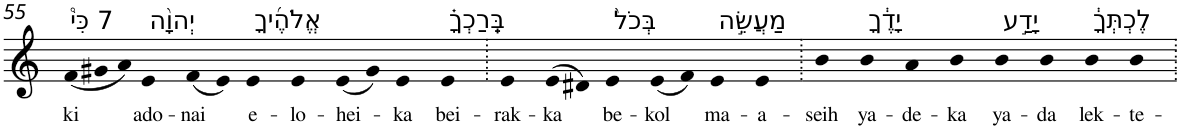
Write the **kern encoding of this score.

**kern	**text
*part1	*part1
*staff1	*staff1
*I"Piano	*
*I'Pno	*
!!LO:PB:g=z
*clefG2	*
*k[]	*
=55	=55
!LO:TX:a:t=7 כִּי֩	!
!	!LO:LY:b
(12f	ki
12g#X	.
12a)	.
!LO:TX:a:t=יְהוָ֨ה	!
!	!LO:LY:b
4e	ado-
!	!LO:LY:b
(8f	-nai
8e)	.
!LO:TX:a:t=אֱלֹהֶ֜יךָ	!
!	!LO:LY:b
4e	e-
!	!LO:LY:b
4e	-lo-
!	!LO:LY:b
(8e	-hei-
8g#)	.
!	!LO:LY:b
4e	-ka
!LO:TX:a:t=בֵּֽרַכְךָ֗	!
!	!LO:LY:b
4e	bei-
=56.	=56.
!	!LO:LY:b
4e	-rak-
!	!LO:LY:b
(>8e	-ka
8d#X)	.
!LO:TX:a:t=בְּכֹל֙	!
!	!LO:LY:b
4e	be-
!	!LO:LY:b
(8e	-kol
8f)	.
!LO:TX:a:t=מַעֲשֵׂ֣ה	!
!	!LO:LY:b
4e	ma-
!	!LO:LY:b
4e	-a-
=57.	=57.
!	!LO:LY:b
4b	-seih
!LO:TX:a:t=יָדֶ֔ךָ	!
!	!LO:LY:b
4b	ya-
!	!LO:LY:b
4a	-de-
!	!LO:LY:b
4b	-ka
!LO:TX:a:t=יָדַ֣ע	!
!	!LO:LY:b
4b	ya-
!	!LO:LY:b
4b	-da
!LO:TX:a:t=לֶכְתְּךָ֔	!
!	!LO:LY:b
4b	lek-
!	!LO:LY:b
4b	-te-
=.	=.
*-	*-
